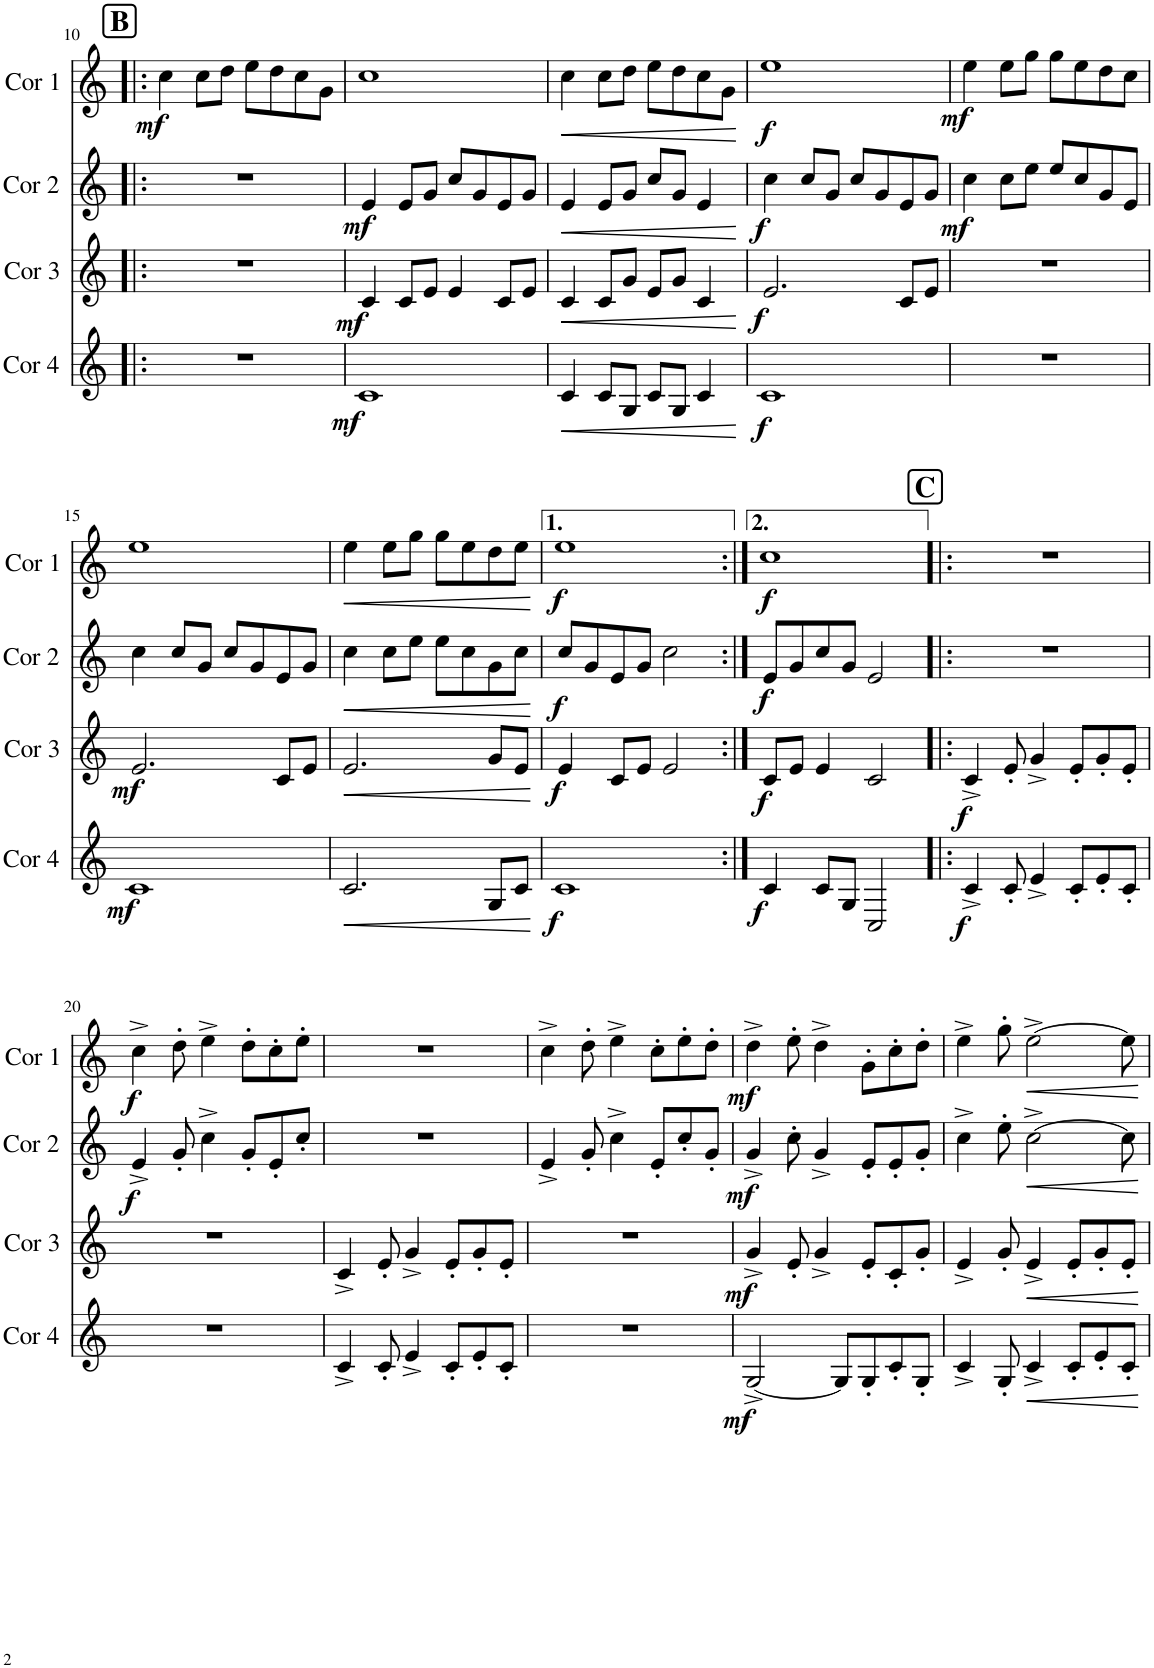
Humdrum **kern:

**kern	**dynam	**kern	**dynam	**kern	**dynam	**kern	**dynam
*part4	*part4	*part3	*part3	*part2	*part2	*part1	*part1
*staff4	*staff4	*staff3	*staff3	*staff2	*staff2	*staff1	*staff1
*I"Cor 4	*	*I"Cor 3	*	*I"Cor 2	*	*I"Cor 1	*
*I'Cor 4	*	*I'Cor 3	*	*I'Cor 2	*	*I'Cor 1	*
!!LO:PB:g=z
*clefG2	*	*clefG2	*	*clefG2	*	*clefG2	*
*Trd4c7	*	*Trd4c7	*	*Trd4c7	*	*Trd4c7	*
*k[]	*	*k[]	*	*k[]	*	*k[]	*
*M4/4	*	*M4/4	*	*M4/4	*	*M4/4	*
!!LO:REH:place=s1:a:B:cj:fs=14:t=B
=10!|:	=10!|:	=10!|:	=10!|:	=10!|:	=10!|:	=10!|:	=10!|:
!	!	!	!	!	!	!	!LO:DY:b
1r	.	1r	.	1r	.	4cc\	mf
.	.	.	.	.	.	8cc\L	.
.	.	.	.	.	.	8dd\J	.
.	.	.	.	.	.	8ee\L	.
.	.	.	.	.	.	8dd\	.
.	.	.	.	.	.	8cc\	.
.	.	.	.	.	.	8g\J	.
=11	=11	=11	=11	=11	=11	=11	=11
!	!LO:DY:b	!	!LO:DY:b	!	!LO:DY:b	!	!
1c	mf	4c/	mf	4e/	mf	1cc	.
.	.	8c/L	.	8e/L	.	.	.
.	.	8e/J	.	8g/J	.	.	.
.	.	4e/	.	8cc/L	.	.	.
.	.	.	.	8g/	.	.	.
.	.	8c/L	.	8e/	.	.	.
.	.	8e/J	.	8g/J	.	.	.
=12	=12	=12	=12	=12	=12	=12	=12
!	!LO:HP:b	!	!LO:HP:b	!	!LO:HP:b	!	!LO:HP:b
4c/	<	4c/	<	4e/	<	4cc\	<
8c/L	.	8c/L	.	8e/L	.	8cc\L	.
8G/J	.	8g/J	.	8g/J	.	8dd\J	.
8c/L	.	8e/L	.	8cc/L	.	8ee\L	.
8G/J	.	8g/J	.	8g/J	.	8dd\	.
4c/	.	4c/	.	4e/	.	8cc\	.
.	.	.	.	.	.	8g\J	.
.	[	.	[	.	[	.	[
=13	=13	=13	=13	=13	=13	=13	=13
!	!LO:DY:b	!	!LO:DY:b	!	!LO:DY:b	!	!LO:DY:b
1c	f	2.e/	f	4cc\	f	1ee	f
.	.	.	.	8cc/L	.	.	.
.	.	.	.	8g/J	.	.	.
.	.	.	.	8cc/L	.	.	.
.	.	.	.	8g/	.	.	.
.	.	8c/L	.	8e/	.	.	.
.	.	8e/J	.	8g/J	.	.	.
=14	=14	=14	=14	=14	=14	=14	=14
!	!	!	!	!	!LO:DY:b	!	!LO:DY:b
1r	.	1r	.	4cc\	mf	4ee\	mf
.	.	.	.	8cc\L	.	8ee\L	.
.	.	.	.	8ee\J	.	8gg\J	.
.	.	.	.	8ee/L	.	8gg\L	.
.	.	.	.	8cc/	.	8ee\	.
.	.	.	.	8g/	.	8dd\	.
.	.	.	.	8e/J	.	8cc\J	.
!!LO:LB:g=z
=15	=15	=15	=15	=15	=15	=15	=15
!	!LO:DY:b	!	!LO:DY:b	!	!	!	!
1c	mf	2.e/	mf	4cc\	.	1ee	.
.	.	.	.	8cc/L	.	.	.
.	.	.	.	8g/J	.	.	.
.	.	.	.	8cc/L	.	.	.
.	.	.	.	8g/	.	.	.
.	.	8c/L	.	8e/	.	.	.
.	.	8e/J	.	8g/J	.	.	.
=16	=16	=16	=16	=16	=16	=16	=16
!	!LO:HP:b	!	!LO:HP:b	!	!LO:HP:b	!	!LO:HP:b
2.c/	<	2.e/	<	4cc\	<	4ee\	<
.	.	.	.	8cc\L	.	8ee\L	.
.	.	.	.	8ee\J	.	8gg\J	.
.	.	.	.	8ee\L	.	8gg\L	.
.	.	.	.	8cc\	.	8ee\	.
8G/L	.	8g/L	.	8g\	.	8dd\	.
8c/J	.	8e/J	.	8cc\J	.	8ee\J	.
.	[	.	[	.	[	.	[
=17	=17	=17	=17	=17	=17	=17	=17
!	!LO:DY:b	!	!LO:DY:b	!	!LO:DY:b	!	!LO:DY:b
1c	f	4e/	f	8cc/L	f	1ee	f
.	.	.	.	8g/	.	.	.
.	.	8c/L	.	8e/	.	.	.
.	.	8e/J	.	8g/J	.	.	.
.	.	2e/	.	2cc\	.	.	.
=18:|!	=18:|!	=18:|!	=18:|!	=18:|!	=18:|!	=18:|!	=18:|!
!	!LO:DY:b	!	!LO:DY:b	!	!LO:DY:b	!	!LO:DY:b
4c/	f	8c/L	f	8e/L	f	1cc	f
.	.	8e/J	.	8g/	.	.	.
8c/L	.	4e/	.	8cc/	.	.	.
8G/J	.	.	.	8g/J	.	.	.
2C/	.	2c/	.	2e/	.	.	.
!!LO:REH:place=s1:a:B:cj:fs=14:t=C
=19!|:	=19!|:	=19!|:	=19!|:	=19!|:	=19!|:	=19!|:	=19!|:
!	!LO:DY:b	!	!LO:DY:b	!	!	!	!
4c^/	f	4c^/	f	1r	.	1r	.
8c'/	.	8e'/	.	.	.	.	.
4e^/	.	4g^/	.	.	.	.	.
8c'/L	.	8e'/L	.	.	.	.	.
8e'/	.	8g'/	.	.	.	.	.
8c'/J	.	8e'/J	.	.	.	.	.
!!LO:LB:g=z
=20	=20	=20	=20	=20	=20	=20	=20
!	!	!	!	!	!LO:DY:b	!	!LO:DY:b
1r	.	1r	.	4e^/	f	4cc^\	f
.	.	.	.	8g'/	.	8dd'\	.
.	.	.	.	4cc^\	.	4ee^\	.
.	.	.	.	8g'/L	.	8dd'\L	.
.	.	.	.	8e'/	.	8cc'\	.
.	.	.	.	8cc'/J	.	8ee'\J	.
=21	=21	=21	=21	=21	=21	=21	=21
4c^/	.	4c^/	.	1r	.	1r	.
8c'/	.	8e'/	.	.	.	.	.
4e^/	.	4g^/	.	.	.	.	.
8c'/L	.	8e'/L	.	.	.	.	.
8e'/	.	8g'/	.	.	.	.	.
8c'/J	.	8e'/J	.	.	.	.	.
=22	=22	=22	=22	=22	=22	=22	=22
1r	.	1r	.	4e^/	.	4cc^\	.
.	.	.	.	8g'/	.	8dd'\	.
.	.	.	.	4cc^\	.	4ee^\	.
.	.	.	.	8e'/L	.	8cc'\L	.
.	.	.	.	8cc'/	.	8ee'\	.
.	.	.	.	8g'/J	.	8dd'\J	.
=23	=23	=23	=23	=23	=23	=23	=23
!	!LO:DY:b	!	!LO:DY:b	!	!LO:DY:b	!	!LO:DY:b
[2G^/	mf	4g^/	mf	4g^/	mf	4dd^\	mf
.	.	8e'/	.	8cc'\	.	8ee'\	.
.	.	4g^/	.	4g^/	.	4dd^\	.
8G/L]	.	.	.	.	.	.	.
8G'/	.	8e'/L	.	8e'/L	.	8g'\L	.
8c'/	.	8c'/	.	8e'/	.	8cc'\	.
8G'/J	.	8g'/J	.	8g'/J	.	8dd'\J	.
=24	=24	=24	=24	=24	=24	=24	=24
4c^/	.	4e^/	.	4cc^\	.	4ee^\	.
8G'/	.	8g'/	.	8ee'\	.	8gg'\	.
!	!LO:HP:b	!	!LO:HP:b	!	!LO:HP:b	!	!LO:HP:b
4c^/	<	4e^/	<	[2cc^\	<	[2ee^\	<
8c'/L	.	8e'/L	.	.	.	.	.
8e'/	.	8g'/	.	.	.	.	.
8c'/J	.	8e'/J	.	8cc\]	.	8ee\]	.
.	[	.	[	.	[	.	[
=	=	=	=	=	=	=	=
*-	*-	*-	*-	*-	*-	*-	*-
